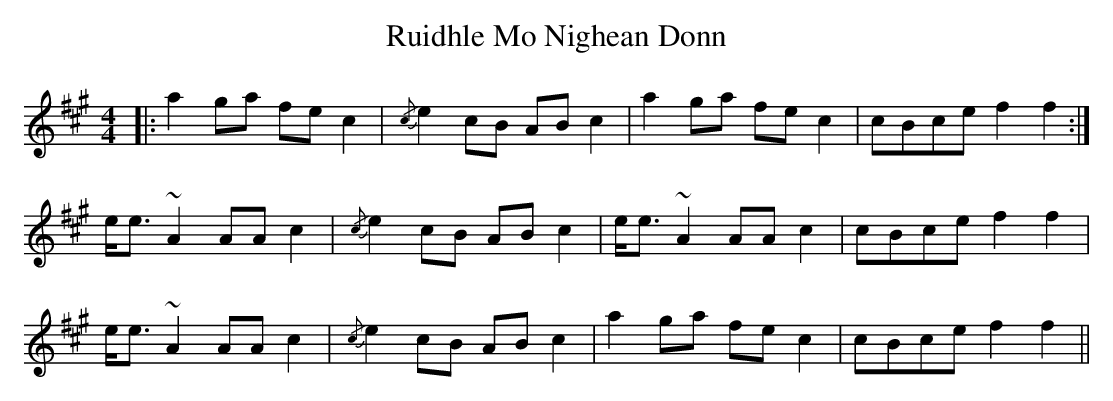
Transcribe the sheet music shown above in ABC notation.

X:1
T: Ruidhle Mo Nighean Donn
M: 4/4
L: 1/8
K: Amaj
|:a2ga fe c2|{/c}e2cB AB c2|a2ga fe c2|cBce f2f2:|
e/2e3/2 ~A2 AA c2|{/c}e2cB AB c2|e/2e3/2 ~A2 AA c2|cBce f2f2|
e/2e3/2 ~A2 AA c2|{/c}e2cB AB c2|a2ga fe c2|cBce f2f2||
